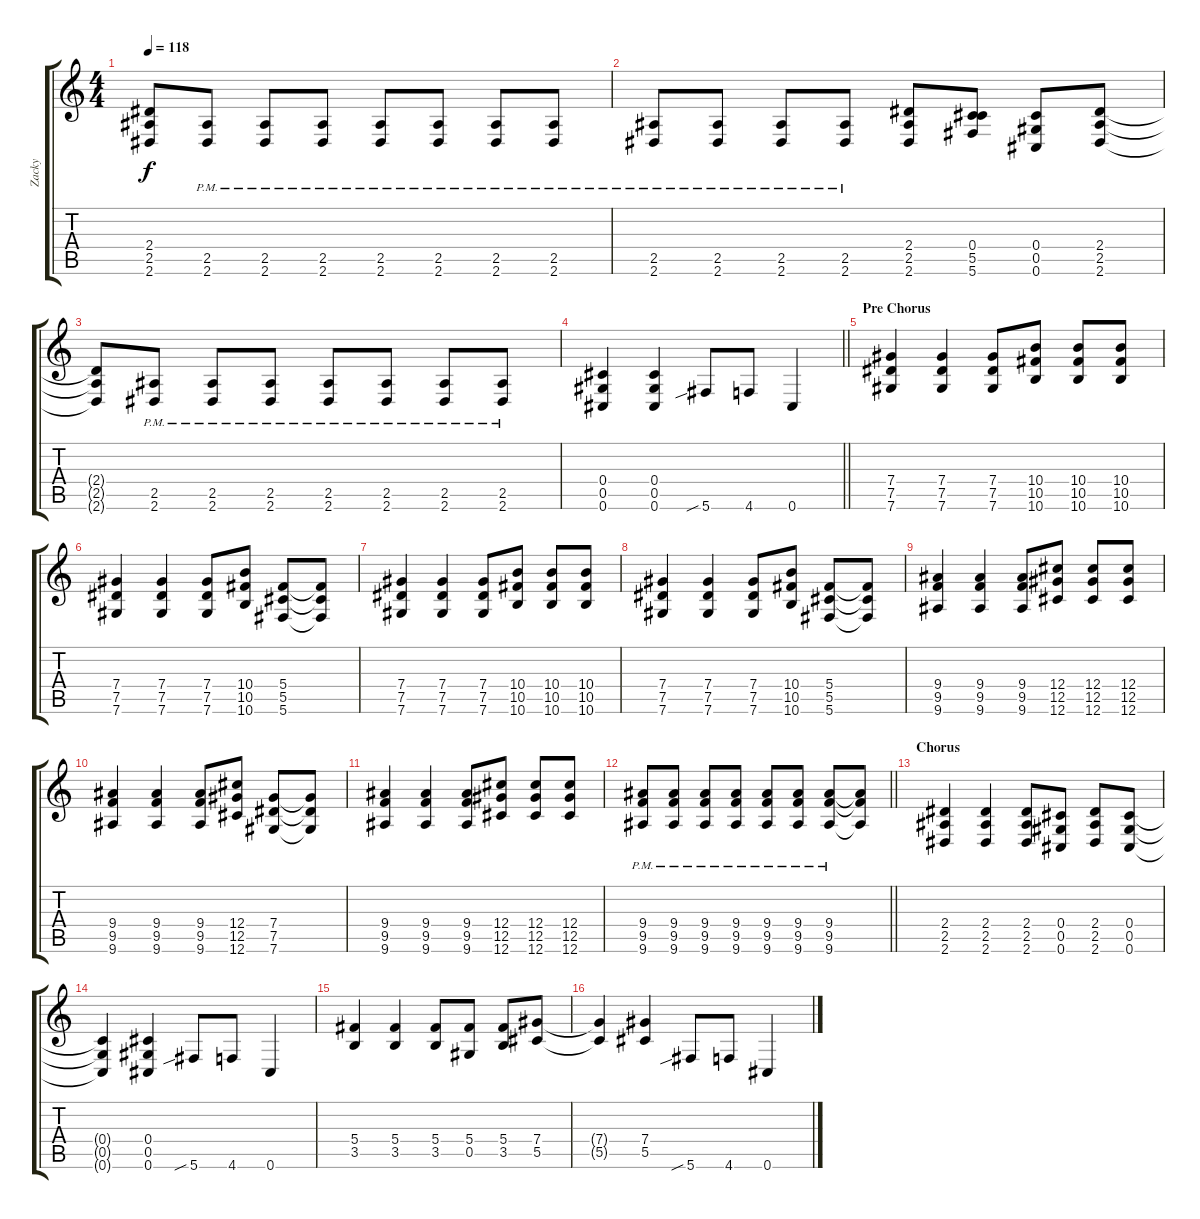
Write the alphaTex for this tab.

\track ("Zacky" "Zacky") {instrument distortionguitar}
\staff {score tabs}
\tuning (Eb4 Bb3 Gb3 Db3 Ab2 Db2) {hide}
\ts (4 4)
\tempo 118
\clef g2
\ks c
(2.4 2.5 2.6).8{dy f} (2.5{pm} 2.6{pm}).8 (2.5{pm} 2.6{pm}).8 (2.5{pm} 2.6{pm}).8 (2.5{pm} 2.6{pm}).8 (2.5{pm} 2.6{pm}).8 (2.5{pm} 2.6{pm}).8 (2.5{pm} 2.6{pm}).8 |
(2.5{pm} 2.6{pm}).8 (2.5{pm} 2.6{pm}).8 (2.5{pm} 2.6{pm}).8 (2.5{pm} 2.6{pm}).8 (2.4 2.5 2.6).8 (0.4 5.5 5.6).8 (0.4 0.5 0.6).8 (2.4 2.5 2.6).8 |
(2.4{t} 2.5{t} 2.6{t}).8 (2.5{pm} 2.6{pm}).8 (2.5{pm} 2.6{pm}).8 (2.5{pm} 2.6{pm}).8 (2.5{pm} 2.6{pm}).8 (2.5{pm} 2.6{pm}).8 (2.5{pm} 2.6{pm}).8 (2.5{pm} 2.6{pm}).8 |
\barLineRight lightlight
(0.4 0.5 0.6).4 (0.4 0.5 0.6).4 5.6{sib}.8 4.6.8 0.6.4 |
\section ("" "Pre Chorus")
(7.4 7.5 7.6).4 (7.4 7.5 7.6).4 (7.4 7.5 7.6).8 (10.4 10.5 10.6).8 (10.4 10.5 10.6).8 (10.4 10.5 10.6).8 |
(7.4 7.5 7.6).4 (7.4 7.5 7.6).4 (7.4 7.5 7.6).8 (10.4 10.5 10.6).8 (5.4 5.5 5.6).8 (5.4{t} 5.5{t} 5.6{t}).8 |
(7.4 7.5 7.6).4 (7.4 7.5 7.6).4 (7.4 7.5 7.6).8 (10.4 10.5 10.6).8 (10.4 10.5 10.6).8 (10.4 10.5 10.6).8 |
(7.4 7.5 7.6).4 (7.4 7.5 7.6).4 (7.4 7.5 7.6).8 (10.4 10.5 10.6).8 (5.4 5.5 5.6).8 (5.4{t} 5.5{t} 5.6{t}).8 |
(9.4 9.5 9.6).4 (9.4 9.5 9.6).4 (9.4 9.5 9.6).8 (12.4 12.5 12.6).8 (12.4 12.5 12.6).8 (12.4 12.5 12.6).8 |
(9.4 9.5 9.6).4 (9.4 9.5 9.6).4 (9.4 9.5 9.6).8 (12.4 12.5 12.6).8 (7.4 7.5 7.6).8 (7.4{t} 7.5{t} 7.6{t}).8 |
(9.4 9.5 9.6).4 (9.4 9.5 9.6).4 (9.4 9.5 9.6).8 (12.4 12.5 12.6).8 (12.4 12.5 12.6).8 (12.4 12.5 12.6).8 |
\barLineRight lightlight
(9.4{pm} 9.5{pm} 9.6{pm}).8 (9.4{pm} 9.5{pm} 9.6{pm}).8 (9.4{pm} 9.5{pm} 9.6{pm}).8 (9.4{pm} 9.5{pm} 9.6{pm}).8 (9.4{pm} 9.5{pm} 9.6{pm}).8 (9.4{pm} 9.5{pm} 9.6{pm}).8 (9.4{pm} 9.5{pm} 9.6{pm}).8 (9.4{t} 9.5{t} 9.6{t}).8 |
\section ("" "Chorus")
(2.4 2.5 2.6).4 (2.4 2.5 2.6).4 (2.4 2.5 2.6).8 (0.4 0.5 0.6).8 (2.4 2.5 2.6).8 (0.4 0.5 0.6).8 |
(0.4{t} 0.5{t} 0.6{t}).4 (0.4 0.5 0.6).4 5.6{sib}.8 4.6.8 0.6.4 |
(5.4 3.5).4 (5.4 3.5).4 (5.4 3.5).8 (5.4 0.5).8 (5.4 3.5).8 (7.4 5.5).8 |
(7.4{t} 5.5{t}).4 (7.4 5.5).4 5.6{sib}.8 4.6.8 0.6.4
